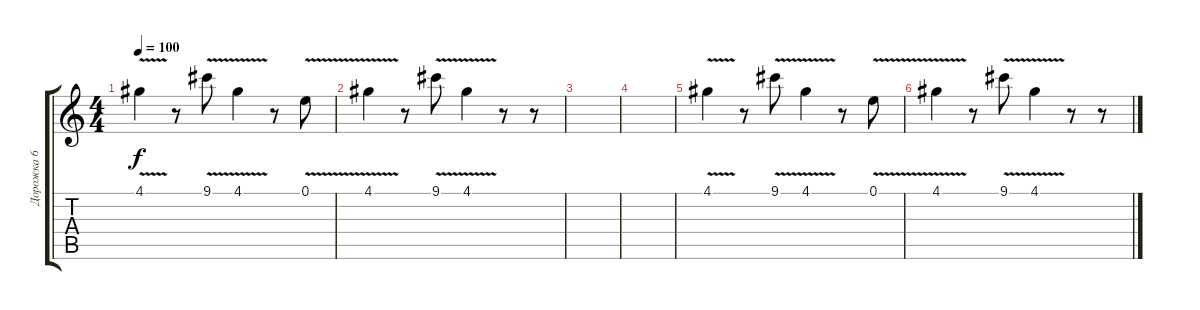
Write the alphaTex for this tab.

\track ("Дорожка 6" "Дорожка 6") {instrument electricguitarclean}
\staff {score tabs}
\tuning (E4 B3 G3 D3 A2 E2) {hide}
\ts (4 4)
\tempo 100
\clef g2
\ks c
4.1{v}.4{dy f} r.8 9.1{v}.8 4.1{v}.4 r.8 0.1{v}.8 |
4.1{v}.4 r.8 9.1{v}.8 4.1{v}.4 r.8 r.8 |
|
|
4.1{v}.4 r.8 9.1{v}.8 4.1{v}.4 r.8 0.1{v}.8 |
4.1{v}.4 r.8 9.1{v}.8 4.1{v}.4 r.8 r.8
